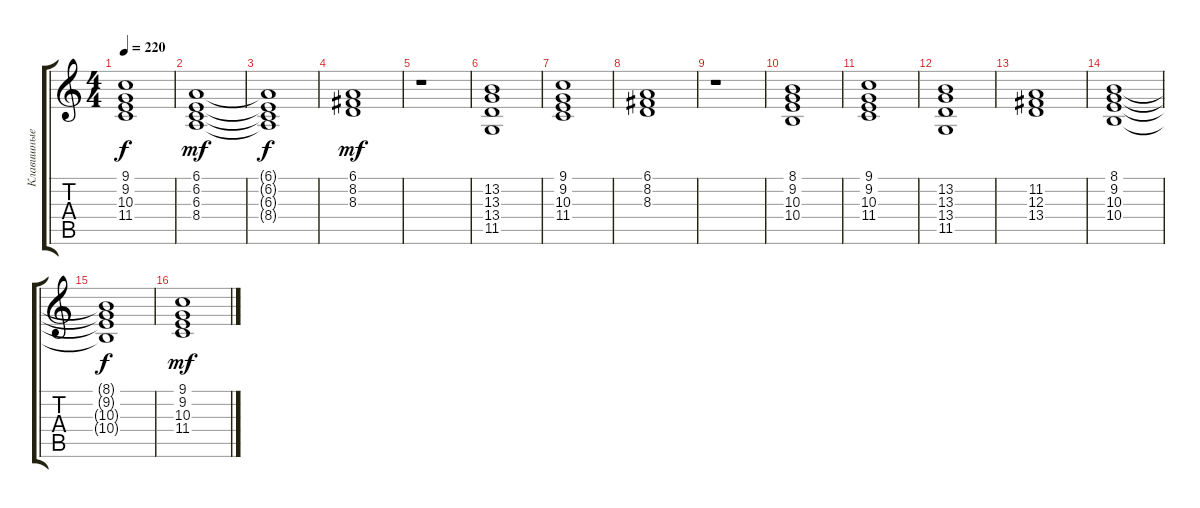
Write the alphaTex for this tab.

\track ("Клавишные ( right )" "Клавишные ") {instrument choiraahs}
\staff {score tabs}
\tuning (Eb4 Bb3 Gb3 Db3 Ab2 Eb2) {hide}
\ts (4 4)
\tempo 220
\clef g2
\ks c
(9.1{t} 9.2{t} 10.3{t} 11.4{t}).1{dy f} |
(6.1 6.2 6.3 8.4).1{dy mf} |
(6.1{t} 6.2{t} 6.3{t} 8.4{t}).1{dy f} |
(6.1 8.2 8.3).1{dy mf} |
r.1 |
(13.2 13.3 13.4 11.5).1 |
(9.1 9.2 10.3 11.4).1 |
(6.1 8.2 8.3).1 |
r.1 |
(8.1 9.2 10.3 10.4).1 |
(9.1 9.2 10.3 11.4).1 |
(13.2 13.3 13.4 11.5).1 |
(11.2 12.3 13.4).1 |
(8.1 9.2 10.3 10.4).1 |
(8.1{t} 9.2{t} 10.3{t} 10.4{t}).1{dy f} |
(9.1 9.2 10.3 11.4).1{dy mf}
